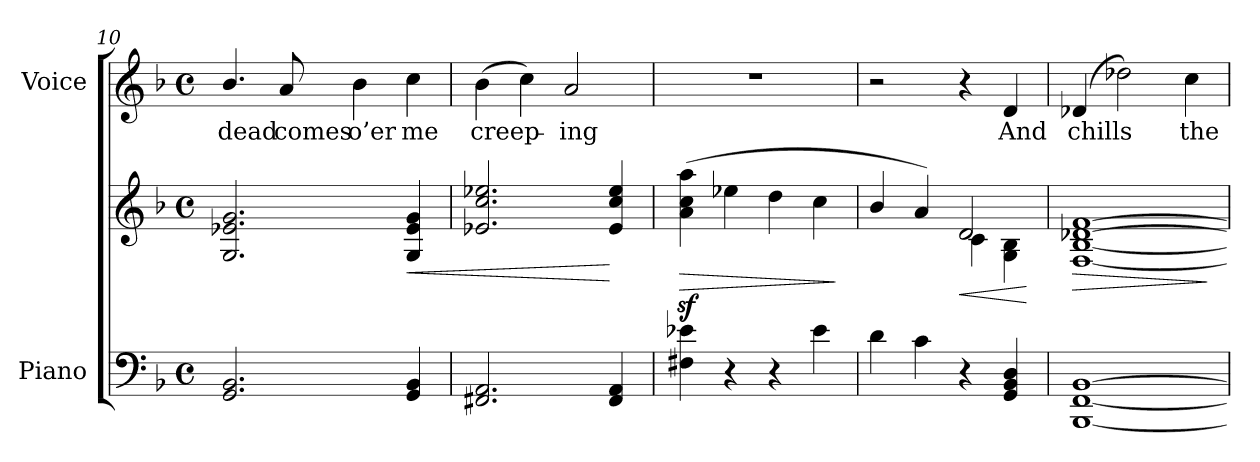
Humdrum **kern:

**kern	**kern	**dynam	**kern	**text
*part2	*part2	*part2	*part1	*part1
*staff3	*staff2	*staff2/3	*staff1	*staff1
*I"Piano	*	*	*I"Voice	*
*I'Pno	*	*	*	*
*clefF4	*clefG2	*	*clefG2	*
*k[b-]	*k[b-]	*	*k[b-]	*
*M4/4	*M4/4	*	*M4/4	*
*met(c)	*met(c)	*	*met(c)	*
=10	=10	=10	=10	=10
2.GG/ 2.BB-/	2.G/ 2.e-X/ 2.g/	.	4.b-/	dead
.	.	.	8a/	comes
.	.	.	4b-\	o’er
!	!	!LO:HP:b	!	!
4GG/ 4BB-/	4G/ 4e-/ 4g/	<	4cc\	me
=11	=11	=11	=11	=11
2.FF#X/ 2.AA/	2.e-X/ 2.cc/ 2.ee-X/	.	(4b-\	creep-
.	.	.	4cc\)	.
.	.	.	2a/	-ing
4FF#/ 4AA/	4e-/ 4cc/ 4ee-/	[	.	.
=12	=12	=12	=12	=12
!	!	!LO:HP:b	!	!
4F#X\ 4e-X\	(4a\z< 4cc\z< 4aa\z<	>	1r	.
4r	4ee-X\	.	.	.
4r	4dd\	.	.	.
4e-\	4cc\	.	.	.
.	.	]	.	.
=13	=13	=13	=13	=13
*	*^	*	*	*
4d\	4b-/	2ryy	.	2r	.
4c\	4a/)	.	.	.	.
!	!	!	!LO:HP:b	!	!
4r	2d/	4c\	<	4r	.
4GG/ 4BB-/ 4D/	.	4G\ 4B-\	.	4d/	And
*	*v	*v	*	*	*
.	.	[	.	.
=14	=14	=14	=14	=14
!	!	!LO:HP:b	!	!
[1BBB- [>1FF [1BB-	[1F [1B- [>1d-X [1f	>	(4d-X/	chills
.	.	.	2dd-X\)	.
.	.	.	4cc\	the
.	.	]	.	.
=	=	=	=	=
*-	*-	*-	*-	*-
